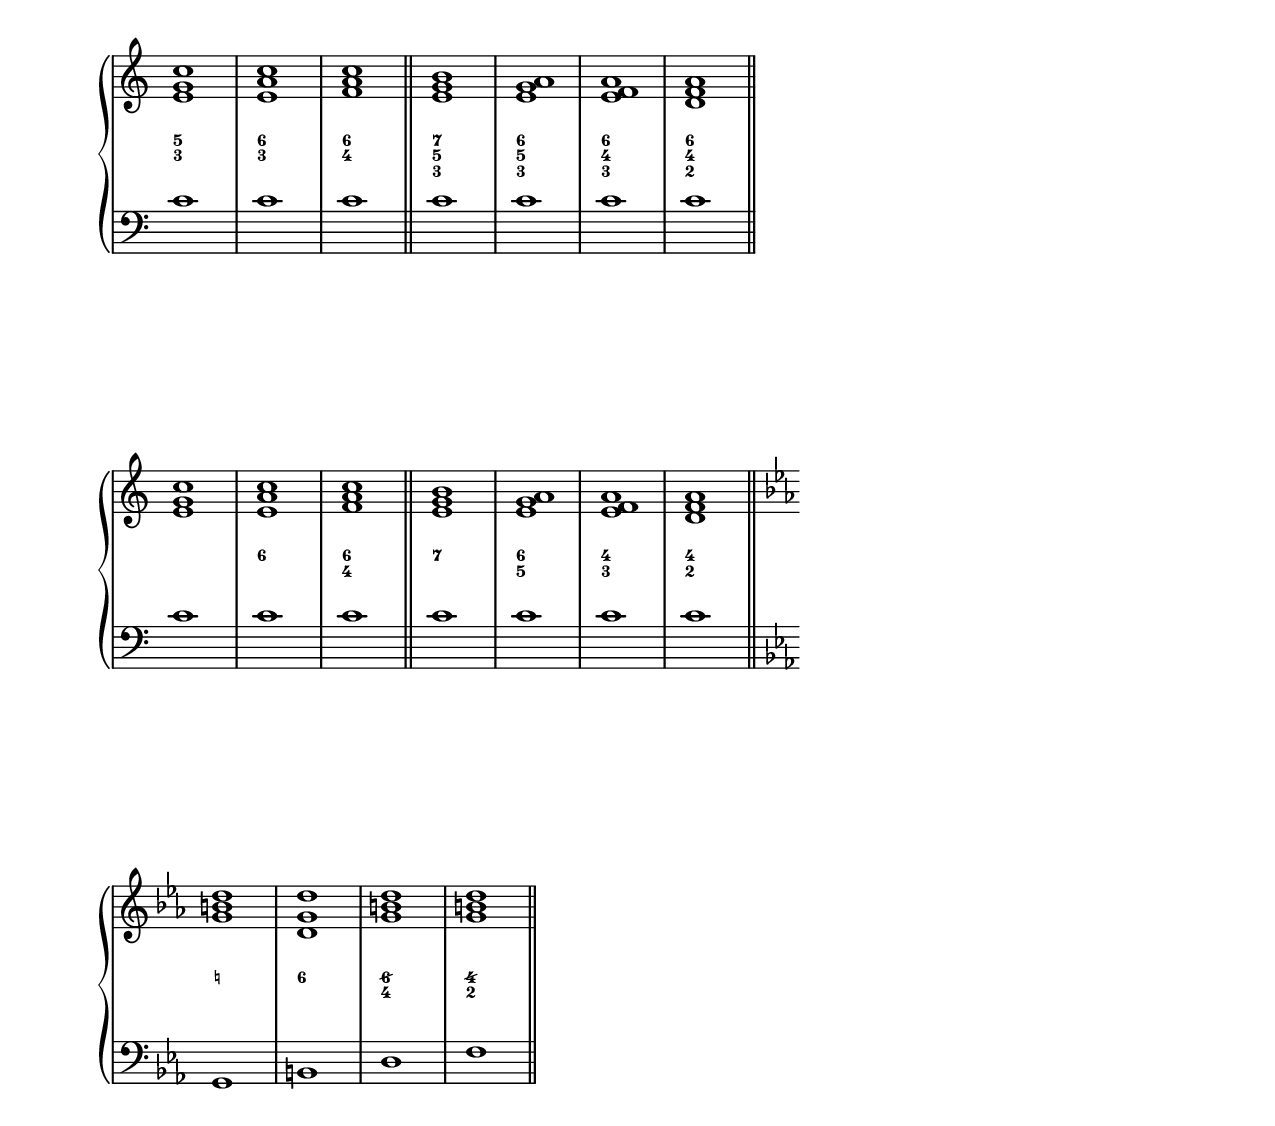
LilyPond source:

\version "2.14.2"

#(set-default-paper-size "letter")
#(set-global-staff-size 20)

\header {
	title = ""
	subtitle = ""
	poet = ""
	composer = ""
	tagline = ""
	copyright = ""
	}

\paper {
	indent = 0.0\in
	top-margin = 0.5\in
	bottom-margin = 0.25\in
	page-top-space = 0\in
	before-title-space = 0\in
	between-title-space = 1.5\in
	after-title-space = 1.05\in
	line-width = 7.0\in
	left-margin = 0.75\in
	right-margin = 0.75\in
	ragged-right = ##t
	ragged-bottom = ##f
	ragged-last-bottom = ##t
	system-system-spacing #'minimum-distance = #25
	markup-system-spacing #'minimum-distance = #18
	last-bottom-spacing #'minimum-distance = #15
%	page-count = #3
	print-page-number = ##f
	}

global = { 
	\override Score.PaperColumn #'keep-inside-line = ##t 	
	\override Score.BarNumber #'padding = #2
	\override VoltaBracket #'extra-offset = #'(0 . -3)
	\override ChordName #'font-family = #'roman
	\override Score.LyricText #'font-series = #'bold
	\override Score.LyricText #'font-family = #'sans
	\override ChordName #'font-size = #0.5
	\override Staff.TimeSignature #'style = #'() 
	\set majorSevenSymbol = \markup { "maj7" }
	\override Staff.StaffGrouper #'staff-staff-spacing #'minimum-distance = #40

	% enter key signature, time signature, pickup length here
	\key c \major
	\time 2/2
%	\partial 8
	}

upper = \relative c' {
	\clef treble
    <e g c>1 <e a c> <f a c> <e g b> <e g a> <e f a> <d f a>
    <e g c>1 <e a c> <f a c> <e g b> <e g a> <e f a> <d f a>
    \key c \minor
    <g b d> <d g d'> <g b d> <g b d>
	}

lower = <<
	\new Voice = "bass" <<
		\relative c' {
			\clef bass
			
			% enter bass line here
			c1 c c \bar "||" c c c c \bar "||" \break
			c1 c c \bar "||" c c c c \bar "||" \break
            \key c \minor
            g,1 b d f \bar "||"
			}
		
		\new FiguredBass \figuremode {
			\override BassFigure #'extra-offset = #'(0 . 12)
			
			% enter figures here within <> brackets
				% use + for sharp, - for flat, ! for natural
				% _ will make accidental by itself (apply to 3)
				% use s if bass note has no figure
				
                <5 3>1 <6 3> <6 4> <7 5 3> <6 5 3> <6 4 3> <6 4 2>
                s1 <6> <6 4> <7> <6 5> <4 3> <4 2>
                <_!> <6> <6/ 4> <4/ 2>
        
			}
		>>
	>>

functionalBass = {
	\set stanza = \markup { \normal-text "" }
		\lyricmode {
		
		% enter functional bass here, follwing the rules of lilypond lyrics
		
		"D5" \skip2 "T1"	
		"D5" \skip2 "T1"	
		"D5" \skip2 "T1"	
		"D5" \skip2 "T1"	
		"D5" \skip2 "T1"	
		"D5" "T1"	
		}
	}

dynamics = {
	s1\p
	}

pedal = {
	s2\sustainOn
	s\sustainOff
	}

\score {
	\new PianoStaff \with { 
		\override StaffGrouper #'staff-staff-spacing #'minimum-distance = #15
		}
		<<
		\set PianoStaff.instrumentName = " "
		\set PianoStaff.shortInstrumentName = " "
		\set PianoStaff.midiInstrument = "piano" 
		\new Staff = "Staff_pfUpper" << \global \upper >>
%		\new Dynamics = "Dynamics_pf" \dynamics
		\new Staff = "Staff_pfLower" << \global \lower >>
%		\new Lyrics \lyricsto "bass" { \functionalBass }
%		\new Dynamics = "pedal" \pedal	
		>>
	\layout { 
		\context { \Score \remove "Bar_number_engraver" }
		\context { \Staff \remove "Time_signature_engraver" }
		}
	}
